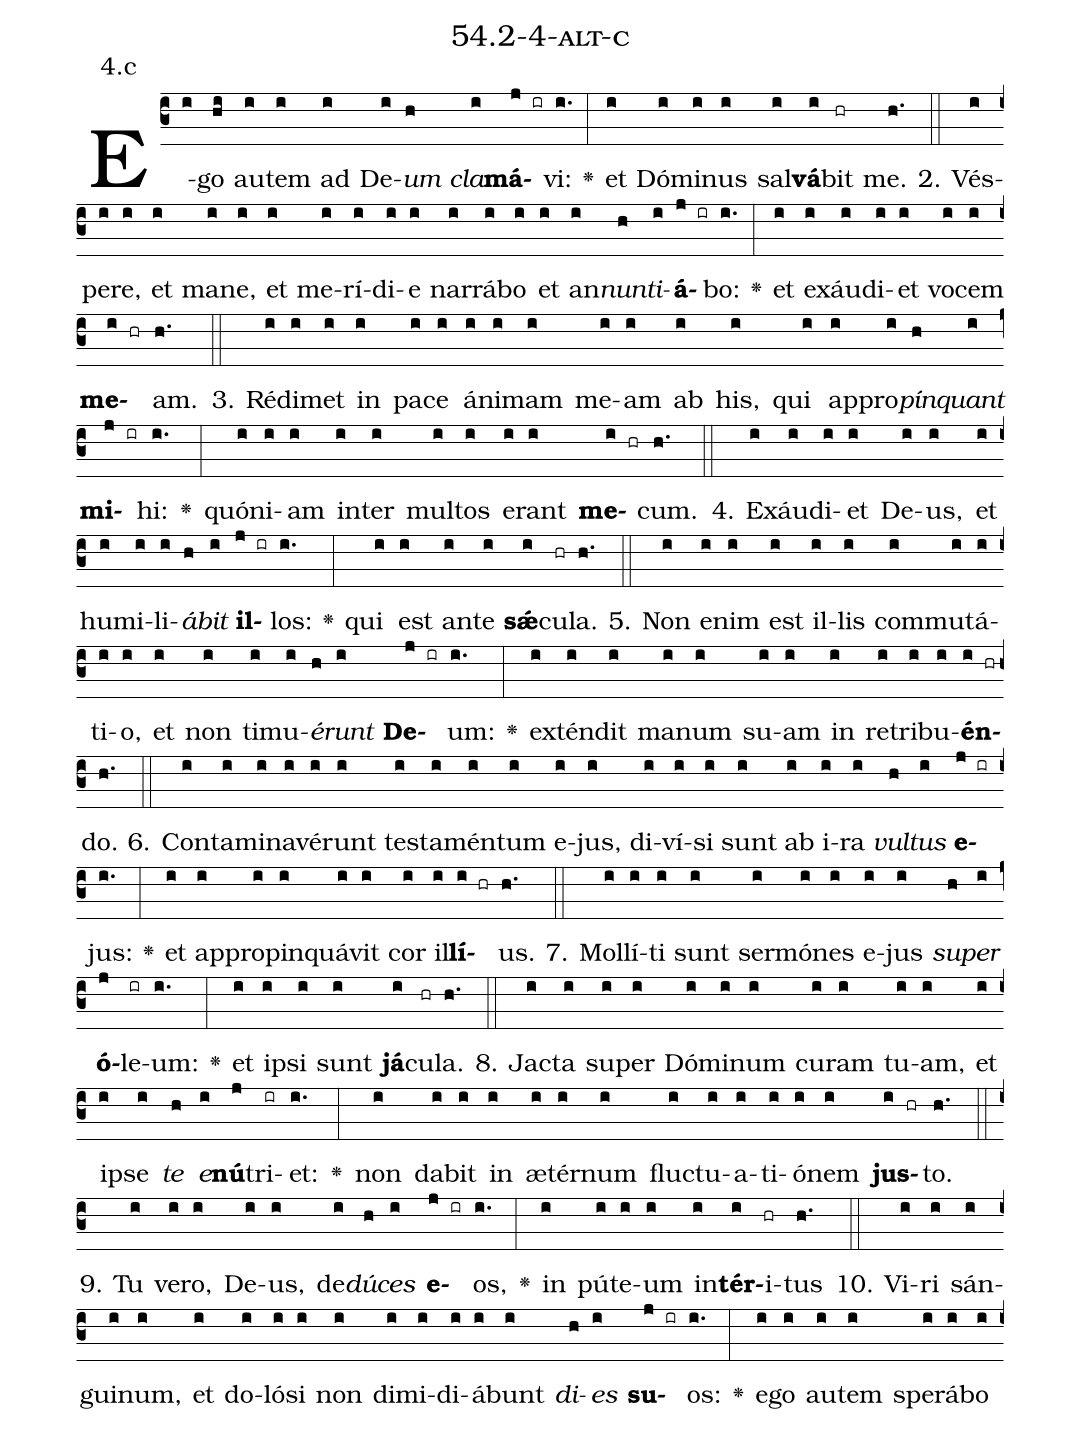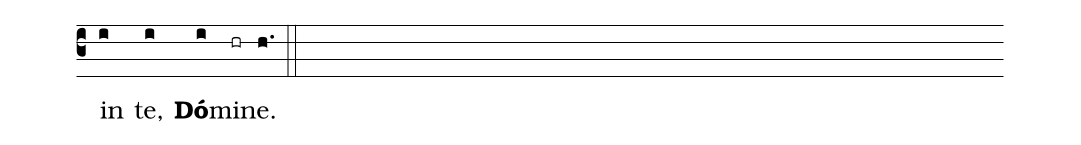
name: 54.2-4-alt-c;
annotation: 4.c;
%%
(c3)E(i)go(hi) au(i)tem(i) ad(i) De(i)<i>um</i>(h) <i>cla</i>(i)<b>má</b>(j ir)vi:(i.) <v>\greheightstar</v>(:) et(i) Dó(i)mi(i)nus(i) sal(i)<b>vá</b>(i)bit(hr) me.(h.) (::)
2. Vés(i)pe(i)re,(i) et(i) ma(i)ne,(i) et(i) me(i)rí(i)di(i)e(i) nar(i)rá(i)bo(i) et(i) an(i)<i>nun</i>(h)<i>ti</i>(i)<b>á</b>(j ir)bo:(i.) <v>\greheightstar</v>(:) et(i) ex(i)áu(i)di(i)et(i) vo(i)cem(i) <b>me</b>(i hr)am.(h.) (::)
3. Réd(i)i(i)met(i) in(i) pa(i)ce(i) á(i)ni(i)mam(i) me(i)am(i) ab(i) his,(i) qui(i) ap(i)pro(i)<i>pín</i>(h)<i>quant</i>(i) <b>mi</b>(j ir)hi:(i.) <v>\greheightstar</v>(:) quón(i)i(i)am(i) in(i)ter(i) mul(i)tos(i) e(i)rant(i) <b>me</b>(i hr)cum.(h.) (::)
4. Ex(i)áu(i)di(i)et(i) De(i)us,(i) et(i) hu(i)mi(i)li(i)<i>á</i>(h)<i>bit</i>(i) <b>il</b>(j ir)los:(i.) <v>\greheightstar</v>(:) qui(i) est(i) an(i)te(i) <b>sǽ</b>(i)cu(hr)la.(h.) (::)
5. Non(i) e(i)nim(i) est(i) il(i)lis(i) com(i)mu(i)tá(i)ti(i)o,(i) et(i) non(i) ti(i)mu(i)<i>é</i>(h)<i>runt</i>(i) <b>De</b>(j ir)um:(i.) <v>\greheightstar</v>(:) ex(i)tén(i)dit(i) ma(i)num(i) su(i)am(i) in(i) re(i)tri(i)bu(i)<b>én</b>(i hr)do.(h.) (::)
6. Con(i)ta(i)mi(i)na(i)vé(i)runt(i) tes(i)ta(i)mén(i)tum(i) e(i)jus,(i) di(i)ví(i)si(i) sunt(i) ab(i) i(i)ra(i) <i>vul</i>(h)<i>tus</i>(i) <b>e</b>(j ir)jus:(i.) <v>\greheightstar</v>(:) et(i) ap(i)pro(i)pin(i)quá(i)vit(i) cor(i) il(i)<b>lí</b>(i hr)us.(h.) (::)
7. Mol(i)lí(i)ti(i) sunt(i) ser(i)mó(i)nes(i) e(i)jus(i) <i>su</i>(h)<i>per</i>(i) <b>ó</b>(j)le(ir)um:(i.) <v>\greheightstar</v>(:) et(i) ip(i)si(i) sunt(i) <b>já</b>(i)cu(hr)la.(h.) (::)
8. Jac(i)ta(i) su(i)per(i) Dó(i)mi(i)num(i) cu(i)ram(i) tu(i)am,(i) et(i) ip(i)se(i) <i>te</i>(h) <i>e</i>(i)<b>nú</b>(j)tri(ir)et:(i.) <v>\greheightstar</v>(:) non(i) da(i)bit(i) in(i) æ(i)tér(i)num(i) fluc(i)tu(i)a(i)ti(i)ó(i)nem(i) <b>jus</b>(i hr)to.(h.) (::)
9. Tu(i) ve(i)ro,(i) De(i)us,(i) de(i)<i>dú</i>(h)<i>ces</i>(i) <b>e</b>(j ir)os,(i.) <v>\greheightstar</v>(:) in(i) pú(i)te(i)um(i) in(i)<b>tér</b>(i)i(hr)tus(h.) (::)
10. Vi(i)ri(i) sán(i)gui(i)num,(i) et(i) do(i)ló(i)si(i) non(i) di(i)mi(i)di(i)á(i)bunt(i) <i>di</i>(h)<i>es</i>(i) <b>su</b>(j ir)os:(i.) <v>\greheightstar</v>(:) e(i)go(i) au(i)tem(i) spe(i)rá(i)bo(i) in(i) te,(i) <b>Dó</b>(i)mi(hr)ne.(h.) (::)
